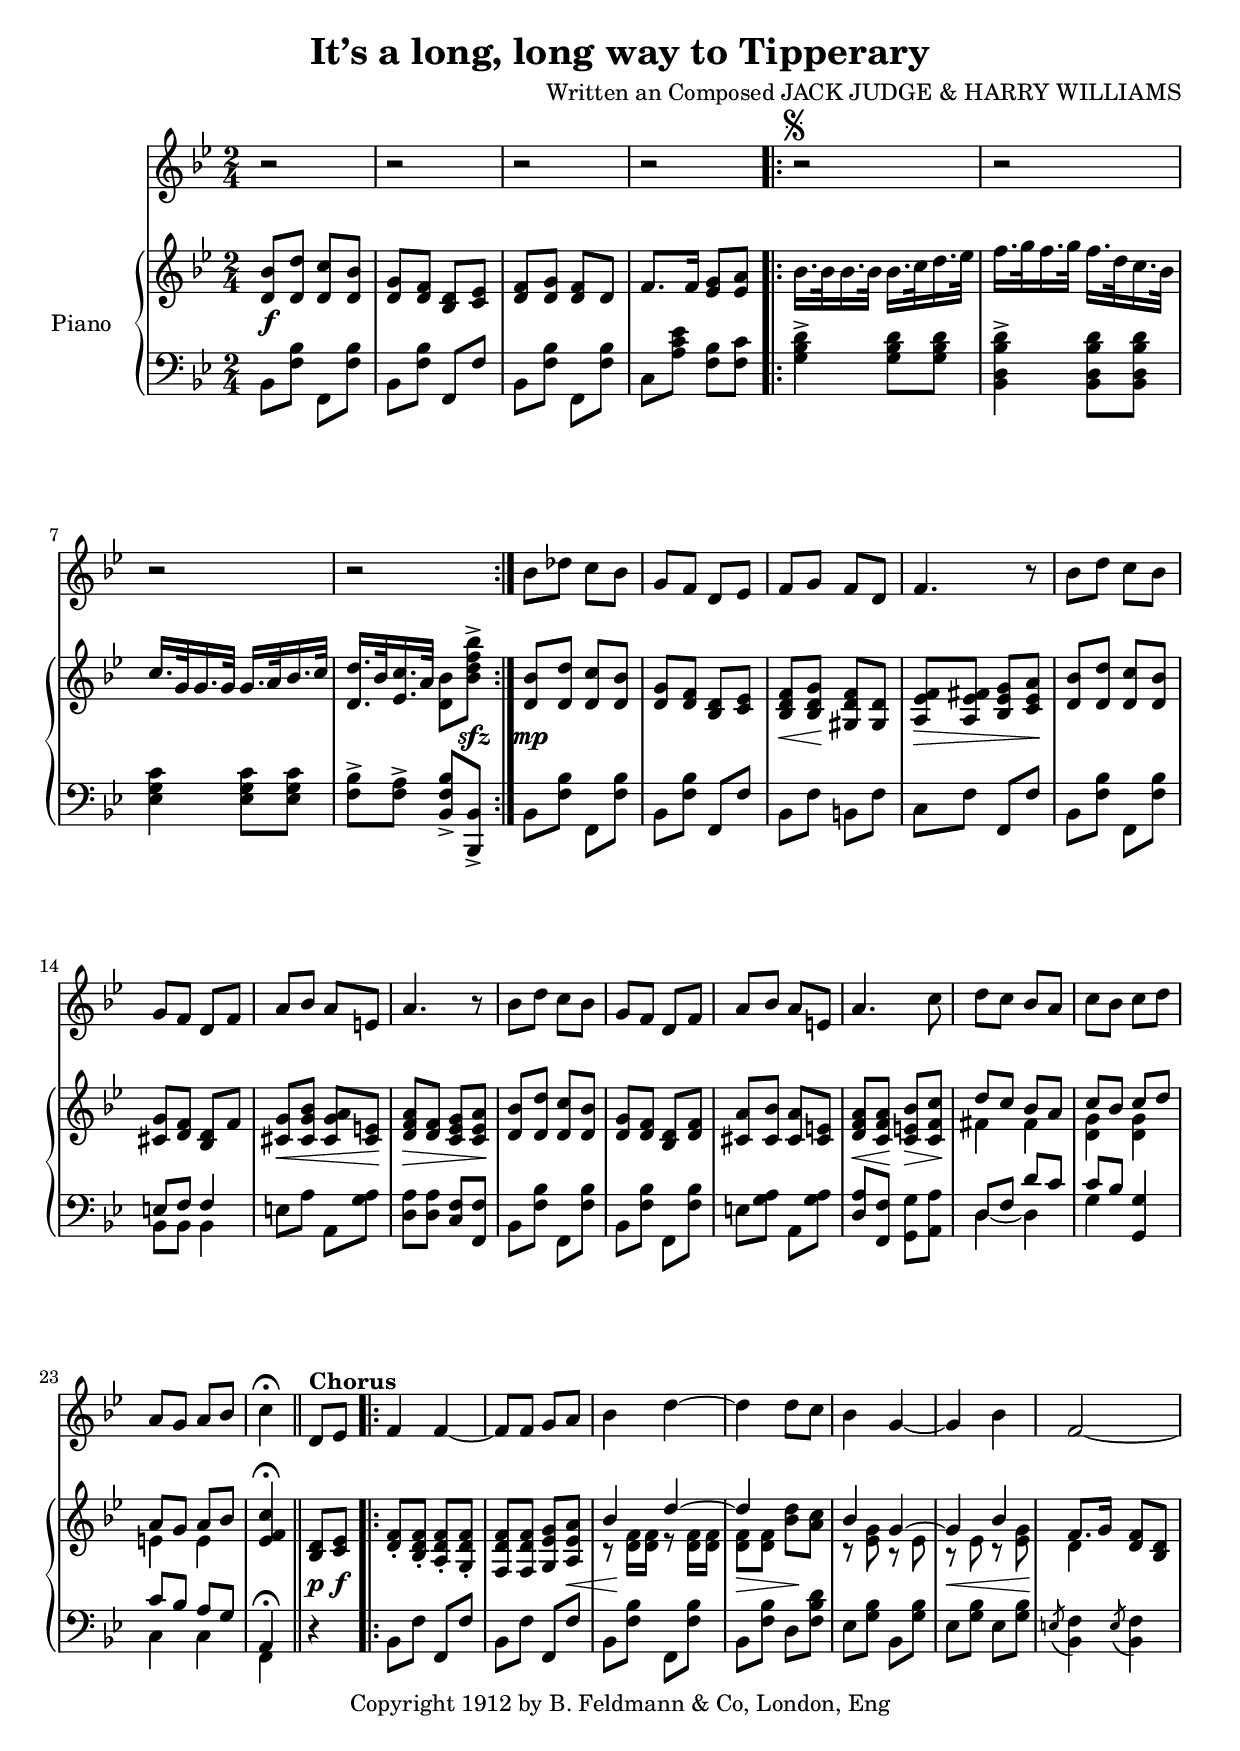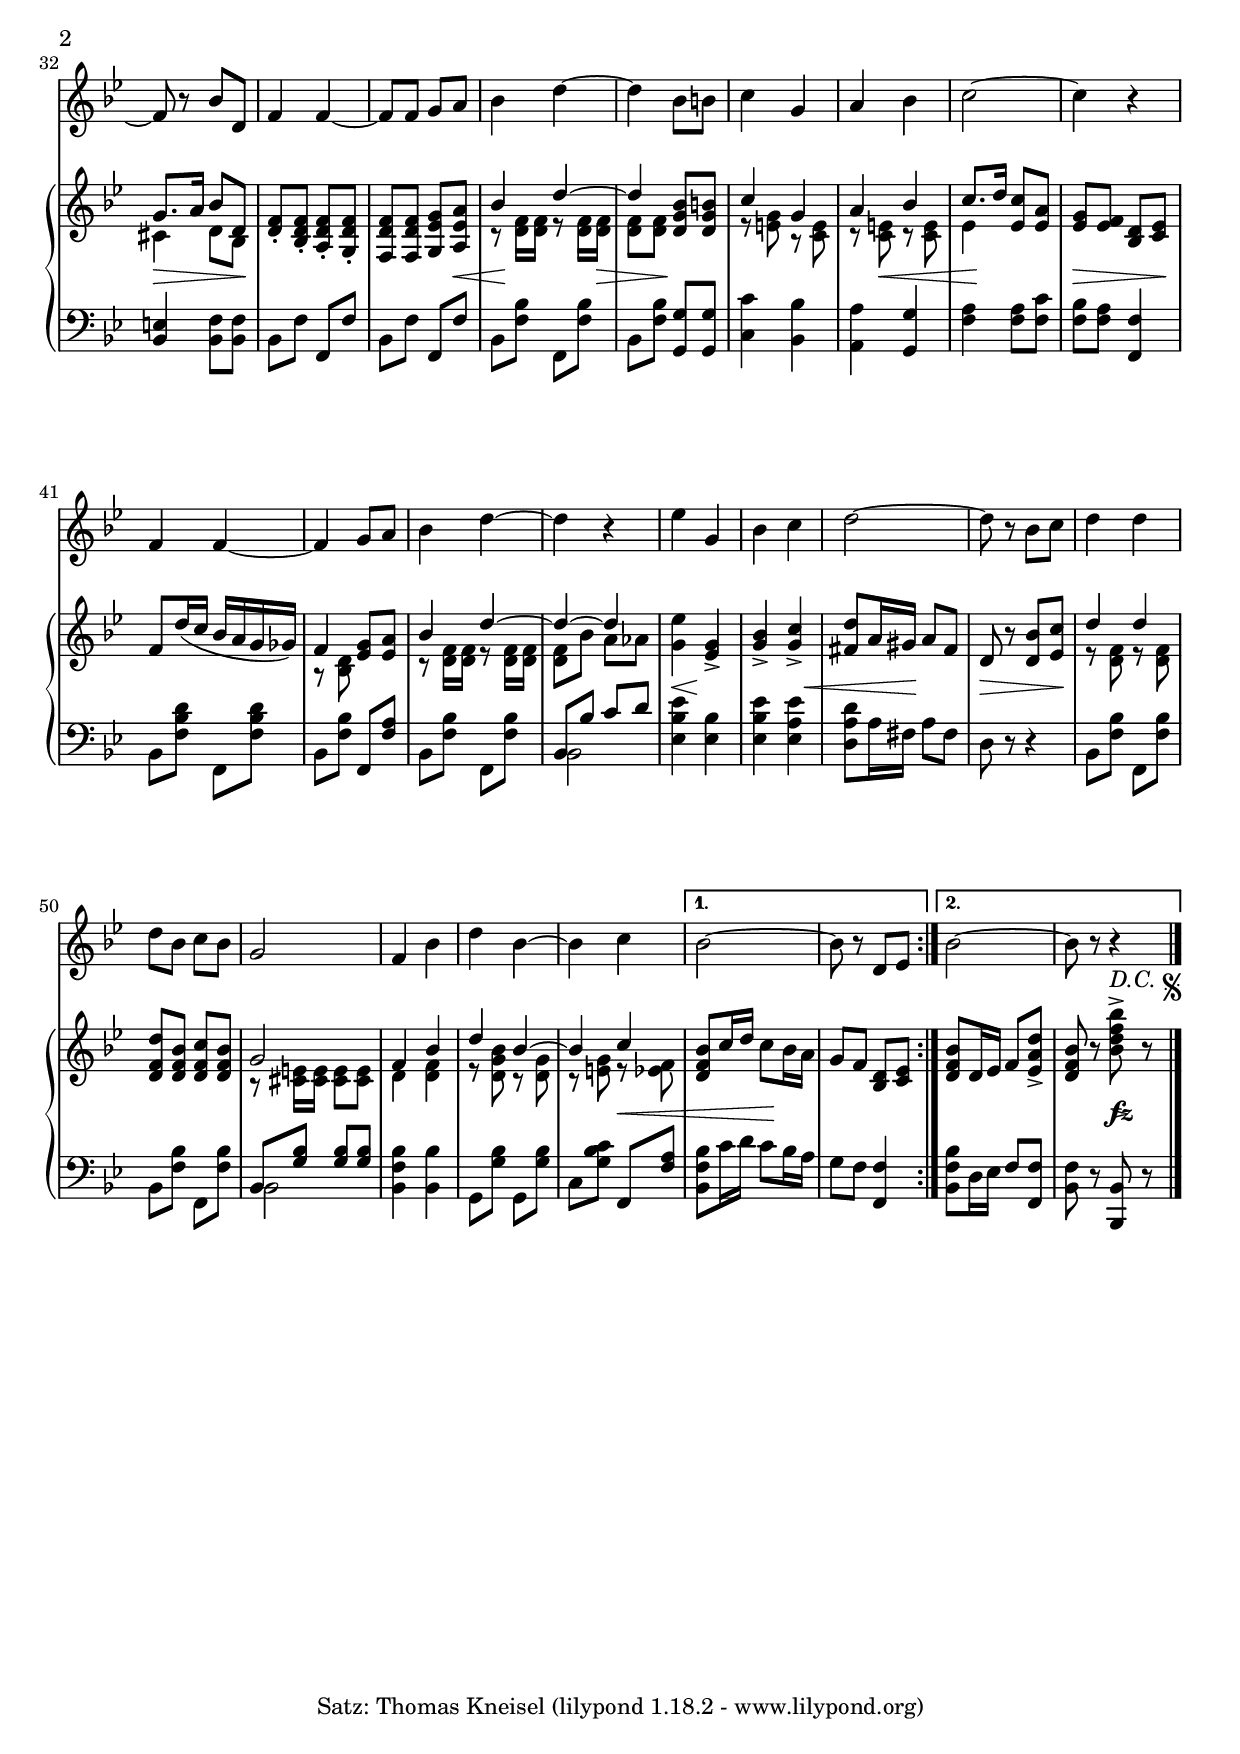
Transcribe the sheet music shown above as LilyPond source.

\version "2.18.2"

\header {
  % The following fields are centered
  %dedication = "Dedication"
  title = "It’s a long, long way to Tipperary"
  % subtitle = "subtitle"
  %subsubtitle = "Subsubtitle"

  % The following fields are evenly spread on one line
  % the field "instrument" also appears on following pages
  %instrument = \markup \with-color #green "Instrument"
  % poet = "poet"
  composer = "Written an Composed JACK JUDGE & HARRY WILLIAMS"

  % The following fields are placed at opposite ends of the same line
  % meter = "Meter"
  % arranger = "arranger"
  % The following fields are centered at the bottom
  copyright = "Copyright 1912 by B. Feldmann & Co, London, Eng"
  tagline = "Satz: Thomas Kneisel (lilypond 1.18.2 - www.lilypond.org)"
}

singerMelody = \new Voice = "melody"
\relative c'' {
  \clef "treble" \key bes \major \time 2/4
  r2 |
  r2 |
  r2 |
  r2 |
  \repeat volta 2 {
    r2^\markup { \musicglyph #"scripts.segno" } |
    r2 |
    r2 |
    r2 |
  }

  bes8 des c bes |
  g8 f d es |
  f8 g f d |
  f4. r8 |
  bes8 d c bes |
  g8 f d f |
  a8 bes a e |
  a4. r8 |
  bes8 d c bes |
  g8 f d f |
  a8 bes a e |
  a4. c8|
  d8 c bes a |
  c8 bes c d |
  a8 g a bes |
  c4\fermata \bar "||"  d,8^\markup { \bold Chorus } es |

  \repeat volta 2 {
    f4 f~ |
    f8 f g a |
    bes 4 d~ |
    d4 d8 c |
    bes4 g~ |
    g4  bes |
    f2~ |
    f8 r bes d, |
    f4 f~ |
    f8 f g a |
    bes4 d~ |
    d4 bes8 b |
    c4 g |
    a4 bes |
    c2~ |
    c4 r |
    f,4 f~ |
    f4 g8 a |
    bes4 d~ |
    d4 r |
    es4 g, |
    bes4 c |
    d2~ |
    d8 r bes c |
    d4 d |
    d8 bes c bes |
    g2 |
    f4 bes |
    d4 bes~ |
    bes4 c |
  }
  \alternative {
    {
      bes2~ |
      bes8 r d, es |
    }
    {
      bes'2~ |
      bes8 r r4_\markup { \italic D.C. \small \musicglyph #"scripts.segno" } |
      \bar "|."
    }
  }
}

pianoUpper = \new Voice \relative c' {
  \clef "treble" \key bes \major \time 2/4
  <d bes'>8 <d d'> < d c'> <d bes'> |
  <d g>8 <d f> <bes d> <c es> |
  <d f>8 <d g> <d f> d |
  f8. f16 <es g>8 <es a> |

  \repeat volta 2 {
    bes'16. bes 32 bes 16. bes 32 bes16. c32 d16. es32 |
    f16. g32 f16. g32 f16. d32 c16. bes32 |
    c16. g32 g16. g32 g16. a32 bes16. c32 |
    <d, d'>16. bes'32 <es, c'>16. a32 <d, bes'>8 <bes' d f bes>-> |
  }

  <d, bes'>8 <d d'> <d c'> <d bes'> |
  <d g>8 <d f> <bes d> <c es> |
  <bes d f>8 <bes d g> <gis d' f> <gis d'> |
  <a es' f>8 <a es' fis> <bes es g> <c es a> |
  <d bes'>8 <d d'> <d c'> <d bes'> |
  <cis g'>8 <d f> <bes d> f' |
  <cis g'>8 <cis g' bes> <cis g' a> <cis e> |
  <d f a>8 <d f> <c es g> <c es a> |
  <d bes'>8 <d d'> <d c'> <d bes'> |
  <d g>8 <d f> <bes d> <d f> |
  <cis a'>8 <cis bes'> <cis a'> <cis e> |
  <d f a>8 <c f a> <c e bes'> <c f c'> |
  << { d'8 c bes a } \\ { fis4 fis } >> |
  << { c'8 bes c d } \\ { <d, g>4 <d g> } >> |
  << { a'8 g a bes } \\ { e,4 e } >> |
  <es f c'>4\fermata \bar "||"  <bes d>8 <c es> |

  \repeat volta 2 {
    <d f>8-. <bes d f>-. <a d f>-. <g d' f>-. |
    <f d' f>8 <f d' f> <g es' g > <a es' a> |
    << { bes'4 d~ d s } \\ { r8 <d, f>16 <d f> r8 <d f>16 <d f> <d f>8 <d f> <bes' d> <a c> } >> |
    << { bes4 g~ g bes } \\ { r8 <es, g> r es r es r <es g> } >> |
    << { f8. g16  <d f>8 <bes d> } \\ { d4 s } >> |
    << { g8. a16  bes8 d, } \\ { cis4 d8 bes } >> |
    <d f>8-. <bes d f>-. <a d f>-. <g d' f>-. |
    <f d' f>8 <f d' f> <g es' g> <a es' a> |
    << { bes'4 d~ d } \\ { r8 <d, f>16 <d f> r8 <d f>16 <d f> <d f>8 <d f>  } >> < d g bes>8 <d g b> |
    << { c'4 g } \\ { r8 <e g> r <c e> } >> |
    << { a'4 bes } \\ { r8 <c, e> r <c e> } >> |
    << { c'8. d16 } \\ { es,4 } >> <es c'>8 <es a> |
    <es g>8 <es f> <bes d> <c es> |
    f8 d'16( c bes a g ges) |
    << { f4 } \\ { r8 <bes, d> } >> <es g> <es a> |
    << { bes'4 d~ d~ d } \\ { r8 <d, f>16 <d f> r8 <d f>16 <d f> <d f>8 bes' a as } >> |
    <g es'>4 <es g>-> |
    <g bes>4-> <g c>-> |
    <fis d'>8 a16 gis a8 fis |
    d8 r <d bes'> <es c'> |
    << { d'4 d } \\ { r8 <d, f> r <d f> } >> |
    <d f d'>8 <d f bes> <d f c'> <d f bes> |
    << { g2 f4 bes } \\ { r8 <cis, e>16 <cis e> <cis e>8 <cis e> d4 <d f> } >> |
    << { d'4 bes~ bes c } \\ { r8 <d, g bes> r <d g> r <e g> r <es f> } >> |
  }
  \alternative {
    {
      < d f bes>8 c'16 d c8 bes16 a |
      g8 f <bes, d> <c es> |
    }
    {
      <d f bes>8 d16 es f8 <es a d>-> |
      <d f bes>8 r <bes' d f bes>-> r |
      \bar "|."
    }
  }
}

pianoLower = \new Voice \relative c' {
  \clef "bass" \key bes \major \time 2/4
  bes,8 <f' bes> f, <f' bes> |
  bes,8 <f' bes> f, f' |
  bes,8 <f' bes> f, <f' bes> |
  c8 <a' c es> <f bes> <f c'> |

  \repeat volta 2 {
    <g bes d>4-> <g bes d>8<g bes d> |
    <bes, d bes' d>4-> <bes d bes' d>8 <bes d bes' d> |
    <es g c>4 <es g c>8 <es g c> |
    <f bes>8-> <f a>-> <bes, f' bes>-> <bes, bes'>-> |
  }

  bes'8 <f' bes> f, <f' bes> |
  bes,8 <f' bes> f, f' |
  bes,8 f' b, f' |
  c8 f f, f' |
  bes,8 <f' bes> f, <f' bes> |
  << { e8 f f4 } \\ { bes,8 bes bes4 } >> |
  e8 a a, <g' a> |
  <d a'>8 <d a'> <c f> <f, f'> |
  bes8 <f' bes> f, <f' bes> |
  bes,8 <f' bes> f, <f' bes> |
  e8 <g a> a, <g'a> |
  <d a'>8 <f, f'> <g g'> <a a'> |
  << { d8 f d' c } \\ { d,4~ d } >> |
  << { c'8 bes <g, g'>4 } \\ { g'4 s } >> |
  << { c8 bes a g } \\ { c,4 c } >> |
  << { a4\fermata } \\ { f4 } >> \bar "||"  r4 |

  \repeat volta 2 {
    bes8 f' f, f' |
    bes,8 f' f, f' |
    bes,8 <f' bes> f, <f' bes> |
    bes,8 <f' bes> d <f bes d> |
    es8 <g bes> bes, <g' bes> |
    es8 <g bes> es <g bes> |
    \acciaccatura e8 <bes f'>4 \acciaccatura e8 <bes f'>4 |
    <bes e >4 <bes f'>8 <bes f'> |
    bes8 f' f, f' |
    bes,8 f' f, f' |
    bes,8 <f' bes> f, <f' bes> |
    bes,8 <f' bes> <g, g'> <g g'> |
    <c c'>4 <bes bes'> |
    <a a'> <g g'> |
    <f' a>4 <f a>8 <f c'> |
    <f bes>8 <f a> <f, f'>4 |
    bes8 <f' bes d> f, <f' bes d> |
    bes,8 <f' bes> f, <f' a> |
    bes,8 <f' bes> f, <f' bes> |
    << { bes, bes' c d } \\ { bes,2 } >> |
    <es bes' es>4 <es bes'> |
    <es bes' es>4 <es a es'> |
    <d a' d>8 a'16 fis a8 fis |
    d8 r r4 |
    bes8 <f' bes> f, <f' bes> |
    bes,8 <f' bes> f, <f' bes> |
    << { bes,8 <g' bes> <g bes> <g bes> } \\ { bes,2 } >> |
    <bes f' bes>4 <bes bes'> |
    g8 <g' bes> g, <g' bes> |
    c,8 <g' bes c> f, <f' a> |
  }
  \alternative {
    {
      <bes, f' bes>8 c'16 d c8 bes16 a |
      g8 f <f, f'>4 |
    }
    {
      <bes f' bes>8 d16 es f8 <f, f'> |
      <bes f'>8 r <bes, bes'> r |
      \bar "|."
    }
  }
}

pianoDynamics = \new Dynamics {
  s8\f s s4 |
  s2 |
  s2 |
  s2 |
  \repeat volta 2 {
    s2 |
    s2 |
    s2 |
    s4 s8 s8\sfz |
  }
  s8\mp s s4 |
  s2 |
  s8\< s8\! s4 |
  s8\> s s s\! |
  s2 |
  s2 |
  s8\< s s s\!
  s8\> s s s\! |
  s2 |
  s2 |
  s2 |
  s8\< s\! s\> s\! |
  s2 |
  s2 |
  s2 |
  s4 s8\p s\f |
  
  \repeat volta 2 {
      s2 |
      s4 s8 \override Hairpin.to-barline = ##f s8\< |
      s8\! \override Hairpin.to-barline = ##t s s4 |
      s8\> s s\! s |
      s2 |
      s8\< s s s\! |
      s2 |
      s8\> s s s\! |
      s2 |
      s4 s8 \override Hairpin.to-barline = ##f s8\< |
      s8\! \override Hairpin.to-barline = ##t s s s16 s\> |
      s8 s \! s s |
      s2 |
      s8 \override Hairpin.to-barline = ##f s8\< s4 |
      \override Hairpin.to-barline = ##t s4\! s4 |
      s8\> s s s\! |
      s2 |
      s2 |
      s2 |
      s2 |
      s8.\< s16\! s8 s |
      s8 s s s\< |
      s8 s16 s\! s4 |
      s8\> s s s\! |
      s2 |
      s2 |
      s2 |
      s2 |
      s2 |
      s4 s8\< s |
  }
  \alternative {
    {
      s4 s8\! s |
      s2 |
    }
    {
      s4 s8\! s |
      s4 s8->\fz s |
    }
      
      
  }
  \bar "|."
}


\book {
  % This is for printing
  \score {
    <<
      \singerMelody
      \new PianoStaff {
        <<
          \set PianoStaff.instrumentName = #"Piano  "
          \new Staff { \pianoUpper }
          \pianoDynamics
          \new Staff { \pianoLower }
        >>
      }
    >>


    \layout { }
  }

  % This is to create proper MIDI output
  \score {
    \singerMelody

    \midi { }
  }
}
